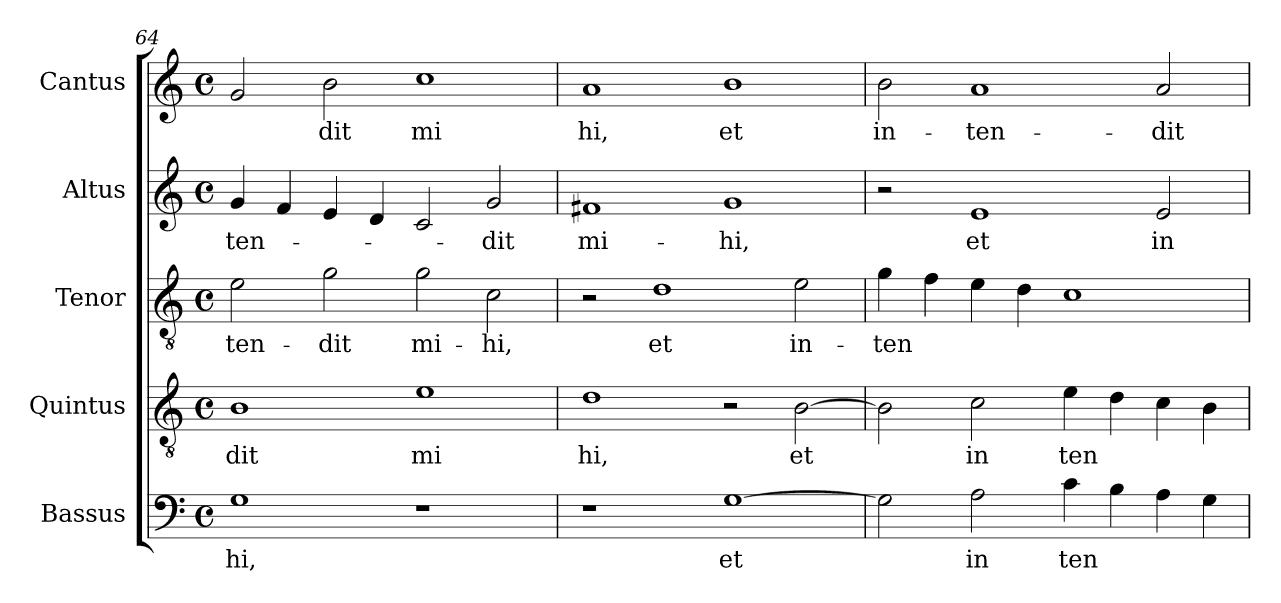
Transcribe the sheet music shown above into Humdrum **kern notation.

**kern	**text	**kern	**text	**kern	**text	**kern	**text	**kern	**text
*part5	*part5	*part4	*part4	*part3	*part3	*part2	*part2	*part1	*part1
*staff5	*staff5	*staff4	*staff4	*staff3	*staff3	*staff2	*staff2	*staff1	*staff1
*I"Bassus	*	*I"Quintus	*	*I"Tenor	*	*I"Altus	*	*I"Cantus	*
*clefF4	*	*clefGv2	*	*clefGv2	*	*clefG2	*	*clefG2	*
*M4/4	*	*M4/4	*	*M4/4	*	*M4/4	*	*M4/4	*
*met(c)	*	*met(c)	*	*met(c)	*	*met(c)	*	*met(c)	*
=64	=64	=64	=64	=64	=64	=64	=64	=64	=64
!	!LO:LY:b:cj	!	!LO:LY:b:cj	!	!LO:LY:b:cj	!	!LO:LY:b	!	!
1G	-hi,	1B	dit	2e\	-ten-	4g/	-ten-	2g/	.
.	.	.	.	.	.	4f/	.	.	.
!	!	!	!	!	!LO:LY:b:cj	!	!	!	!LO:LY:b:cj
.	.	.	.	2g\	-dit	4e/	.	2b\	dit
.	.	.	.	.	.	4d/	.	.	.
!	!	!	!LO:LY:b:cj	!	!LO:LY:b:cj	!	!	!	!LO:LY:b:cj
1r	.	1e	mi	2g\	mi-	2c/	.	1cc	mi
!	!	!	!	!	!LO:LY:b:cj	!	!LO:LY:b:cj	!	!
.	.	.	.	2c\	-hi,	2g/	-dit	.	.
=65	=65	=65	=65	=65	=65	=65	=65	=65	=65
!	!	!	!LO:LY:b:cj	!	!	!	!LO:LY:b:cj	!	!LO:LY:b:cj
1r	.	1d	hi,	2r	.	1f#X	mi-	1a	hi,
!	!	!	!	!	!LO:LY:b:cj	!	!	!	!
.	.	.	.	1d	et	.	.	.	.
!	!LO:LY:b:cj	!	!	!	!	!	!LO:LY:b:cj	!	!LO:LY:b:cj
[>1G	et	2r	.	.	.	1g	-hi,	1b	et
!	!	!	!LO:LY:b:cj	!	!LO:LY:b:cj	!	!	!	!
.	.	[>2B\	et	2e\	in-	.	.	.	.
!!LO:LB:g=z
=66	=66	=66	=66	=66	=66	=66	=66	=66	=66
!	!	!	!	!	!LO:LY:b	!	!	!	!LO:LY:b:cj
2G\]	.	2B\]	.	4g\	-ten	2r	.	2b\	in-
.	.	.	.	4f\	.	.	.	.	.
!	!LO:LY:b:cj	!	!LO:LY:b:cj	!	!	!	!LO:LY:b:cj	!	!LO:LY:b:cj
2A\	in	2c\	in	4e\	.	1e	et	1a	-ten-
.	.	.	.	4d\	.	.	.	.	.
!	!LO:LY:b	!	!LO:LY:b	!	!	!	!	!	!
4c\	ten	4e\	ten	1c	.	.	.	.	.
4B\	.	4d\	.	.	.	.	.	.	.
!	!	!	!	!	!	!	!LO:LY:b:cj	!	!LO:LY:b:cj
4A\	.	4c\	.	.	.	2e/	in	2a/	-dit
4G\	.	4B\	.	.	.	.	.	.	.
=	=	=	=	=	=	=	=	=	=
*-	*-	*-	*-	*-	*-	*-	*-	*-	*-
